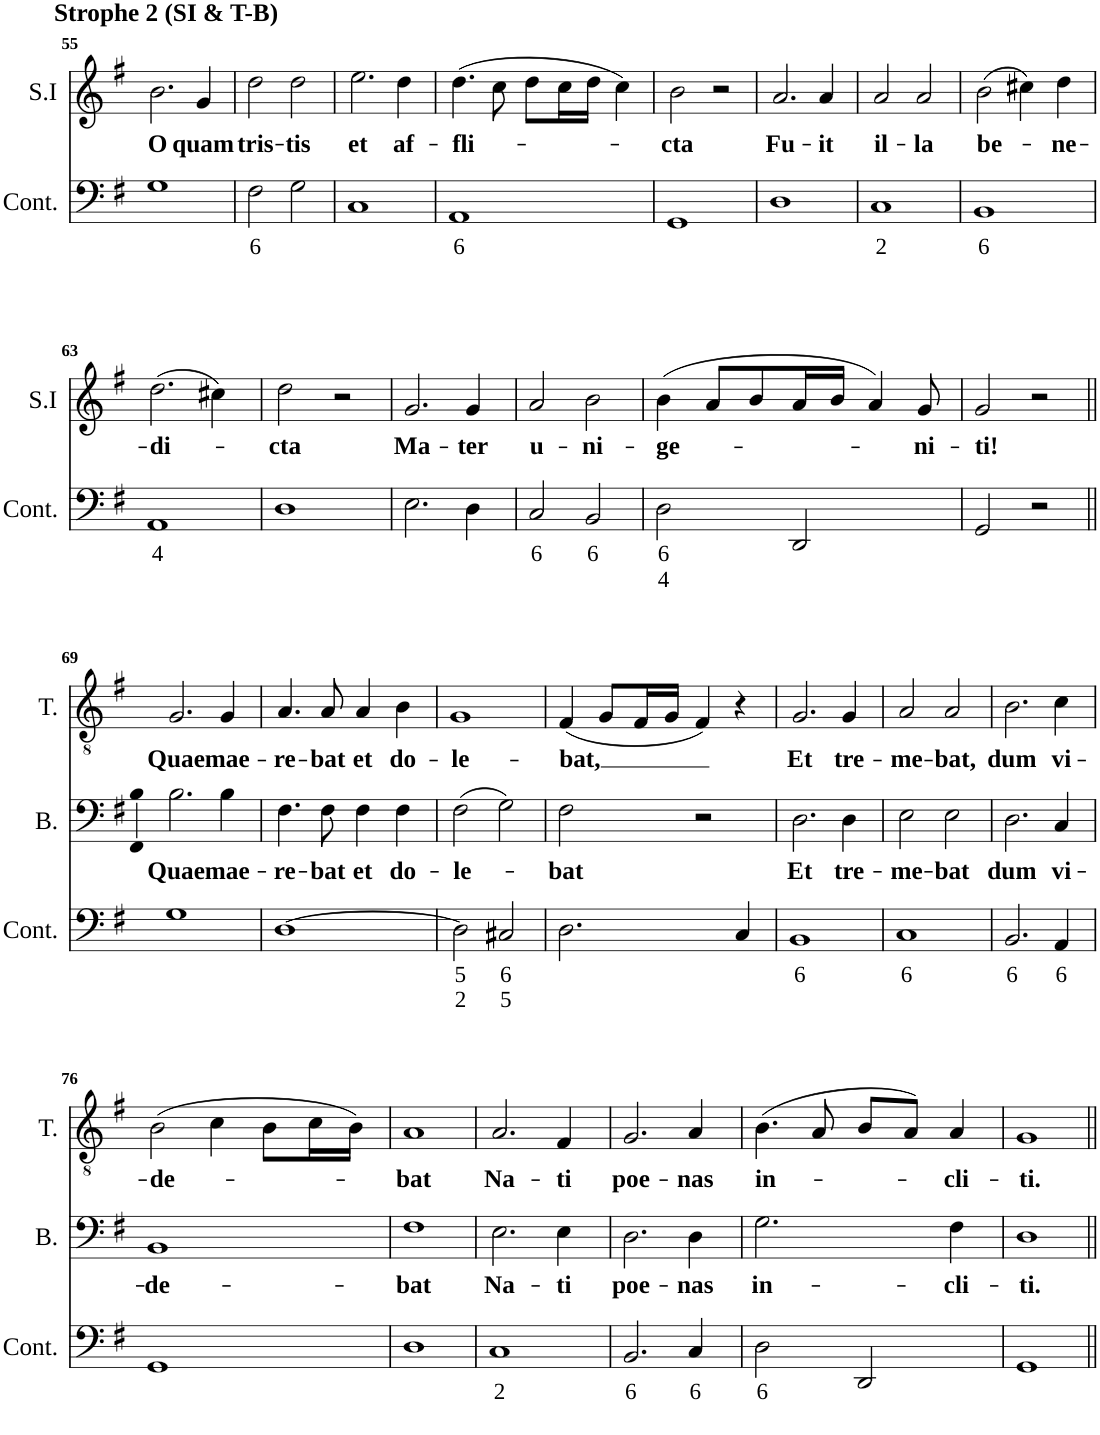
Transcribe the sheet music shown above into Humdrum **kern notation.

**kern	**text	**text	**kern	**text	**kern	**text	**kern	**text
*part4	*part4	*part4	*part3	*part3	*part2	*part2	*part1	*part1
*staff4	*staff4	*staff4	*staff3	*staff3	*staff2	*staff2	*staff1	*staff1
*I"Continuo	*	*	*I"Bass	*	*I"Tenor	*	*I"Soprano I	*
*I'Cont.	*	*	*I'B.	*	*I'T.	*	*I'S.I	*
!!LO:PB:g=z
*clefF4	*	*	*clefF4	*	*clefGv2	*	*clefG2	*
*k[f#]	*	*	*k[f#]	*	*k[f#]	*	*k[f#]	*
*M2/2	*	*	*M2/2	*	*M2/2	*	*M2/2	*
*met(c|)	*	*	*met(c|)	*	*met(c|)	*	*met(c|)	*
=55	=55	=55	=55	=55	=55	=55	=55	=55
!	!	!	!	!	!	!	!LO:TX:a:B:t=Strophe 2 (SI & T-B)	!
!	!	!	!	!	!	!	!	!LO:LY:b
1G	.	.	1r	.	1r	.	2.b\	O
!	!	!	!	!	!	!	!	!LO:LY:b
.	.	.	.	.	.	.	4g/	quam
=56	=56	=56	=56	=56	=56	=56	=56	=56
!	!LO:LY:b	!	!	!	!	!	!	!LO:LY:b
2F#\	6	.	1r	.	1r	.	2dd\	tris-
!	!	!	!	!	!	!	!	!LO:LY:b
2G\	.	.	.	.	.	.	2dd\	-tis
=57	=57	=57	=57	=57	=57	=57	=57	=57
!	!	!	!	!	!	!	!	!LO:LY:b
1C	.	.	1r	.	1r	.	2.ee\	et
!	!	!	!	!	!	!	!	!LO:LY:b
.	.	.	.	.	.	.	4dd\	af-
=58	=58	=58	=58	=58	=58	=58	=58	=58
!	!LO:LY:b	!	!	!	!	!	!	!LO:LY:b
1AA	6	.	1r	.	1r	.	(4.dd\	-fli-
.	.	.	.	.	.	.	8cc\	.
.	.	.	.	.	.	.	8dd\L	.
.	.	.	.	.	.	.	16cc\L	.
.	.	.	.	.	.	.	16dd\JJ	.
.	.	.	.	.	.	.	4cc\)	.
=59	=59	=59	=59	=59	=59	=59	=59	=59
!	!	!	!	!	!	!	!	!LO:LY:b
1GG	.	.	1r	.	1r	.	2b\	-cta
.	.	.	.	.	.	.	2r	.
=60	=60	=60	=60	=60	=60	=60	=60	=60
!	!	!	!	!	!	!	!	!LO:LY:b
1D	.	.	1r	.	1r	.	2.a/	Fu-
!	!	!	!	!	!	!	!	!LO:LY:b
.	.	.	.	.	.	.	4a/	-it
=61	=61	=61	=61	=61	=61	=61	=61	=61
!	!LO:LY:b	!	!	!	!	!	!	!LO:LY:b
1C	2	.	1r	.	1r	.	2a/	il-
!	!	!	!	!	!	!	!	!LO:LY:b
.	.	.	.	.	.	.	2a/	-la
=62	=62	=62	=62	=62	=62	=62	=62	=62
!	!LO:LY:b	!	!	!	!	!	!	!LO:LY:b
1BB	6	.	1r	.	1r	.	(2b\	be-
.	.	.	.	.	.	.	4cc#X\)	.
!	!	!	!	!	!	!	!	!LO:LY:b
.	.	.	.	.	.	.	4dd\	-ne-
!!LO:LB:g=z
=63	=63	=63	=63	=63	=63	=63	=63	=63
!	!LO:LY:b	!	!	!	!	!	!	!LO:LY:b
1AA	4	.	1r	.	1r	.	(2.dd\	-di-
.	.	.	.	.	.	.	4cc#X\)	.
=64	=64	=64	=64	=64	=64	=64	=64	=64
!	!	!	!	!	!	!	!	!LO:LY:b
1D	.	.	1r	.	1r	.	2dd\	-cta
.	.	.	.	.	.	.	2r	.
=65	=65	=65	=65	=65	=65	=65	=65	=65
!	!	!	!	!	!	!	!	!LO:LY:b
2.E\	.	.	1r	.	1r	.	2.g/	Ma-
!	!	!	!	!	!	!	!	!LO:LY:b
4D\	.	.	.	.	.	.	4g/	-ter
=66	=66	=66	=66	=66	=66	=66	=66	=66
!	!LO:LY:b	!	!	!	!	!	!	!LO:LY:b
2C/	6	.	1r	.	1r	.	2a/	u-
!	!LO:LY:b	!	!	!	!	!	!	!LO:LY:b
2BB/	6	.	.	.	.	.	2b\	-ni-
=67	=67	=67	=67	=67	=67	=67	=67	=67
!	!LO:LY:b	!LO:LY:b	!	!	!	!	!	!LO:LY:b
2D\	6	4	1r	.	1r	.	(4b\	-ge-
.	.	.	.	.	.	.	8a/L	.
.	.	.	.	.	.	.	8b/	.
2DD/	.	.	.	.	.	.	16a/L	.
.	.	.	.	.	.	.	16b/JJ	.
.	.	.	.	.	.	.	4a/)	.
!	!	!	!	!	!	!	!	!LO:LY:b
.	.	.	.	.	.	.	8g/	-ni-
=68	=68	=68	=68	=68	=68	=68	=68	=68
!	!	!	!	!	!	!	!	!LO:LY:b
2GG/	.	.	1r	.	1r	.	2g/	-ti!
2r	.	.	.	.	.	.	2r	.
!!LO:LB:g=z
=69||	=69||	=69||	=69||	=69||	=69||	=69||	=69||	=69||
!	!	!	!	!LO:LY:b	!	!LO:LY:b	!	!
1G	.	.	2.B\	Quae	2.G/	Quae	1r	.
!	!	!	!	!LO:LY:b	!	!LO:LY:b	!	!
.	.	.	4B\	mae-	4G/	mae-	.	.
=70	=70	=70	=70	=70	=70	=70	=70	=70
!	!	!	!	!LO:LY:b	!	!LO:LY:b	!	!
[1D	.	.	4.F#\	-re-	4.A/	-re-	1r	.
!	!	!	!	!LO:LY:b	!	!LO:LY:b	!	!
.	.	.	8F#\	-bat	8A/	-bat	.	.
!	!	!	!	!LO:LY:b	!	!LO:LY:b	!	!
.	.	.	4F#\	et	4A/	et	.	.
!	!	!	!	!LO:LY:b	!	!LO:LY:b	!	!
.	.	.	4F#\	do-	4B\	do-	.	.
=71	=71	=71	=71	=71	=71	=71	=71	=71
!	!LO:LY:b	!LO:LY:b	!	!LO:LY:b	!	!LO:LY:b	!	!
2D\]	5	2	(2F#\	-le-	1G	-le-	1r	.
!	!LO:LY:b	!LO:LY:b	!	!	!	!	!	!
2C#X/	6	5	2G\)	.	.	.	.	.
=72	=72	=72	=72	=72	=72	=72	=72	=72
!	!	!	!	!LO:LY:b	!	!LO:LY:b	!	!
2.D\	.	.	2F#\	-bat	(4F#/	-bat,	1r	.
.	.	.	.	.	8G/L	.	.	.
.	.	.	.	.	16F#/L	.	.	.
.	.	.	.	.	16G/JJ	.	.	.
.	.	.	2r	.	4F#/)	.	.	.
4C/	.	.	.	.	4r	.	.	.
=73	=73	=73	=73	=73	=73	=73	=73	=73
!	!LO:LY:b	!	!	!LO:LY:b	!	!LO:LY:b	!	!
1BB	6	.	2.D\	Et	2.G/	Et	1r	.
!	!	!	!	!LO:LY:b	!	!LO:LY:b	!	!
.	.	.	4D\	tre-	4G/	tre-	.	.
=74	=74	=74	=74	=74	=74	=74	=74	=74
!	!LO:LY:b	!	!	!LO:LY:b	!	!LO:LY:b	!	!
1C	6	.	2E\	-me-	2A/	-me-	1r	.
!	!	!	!	!LO:LY:b	!	!LO:LY:b	!	!
.	.	.	2E\	-bat	2A/	-bat,	.	.
=75	=75	=75	=75	=75	=75	=75	=75	=75
!	!LO:LY:b	!	!	!LO:LY:b	!	!LO:LY:b	!	!
2.BB/	6	.	2.D\	dum	2.B\	dum	1r	.
!	!LO:LY:b	!	!	!LO:LY:b	!	!LO:LY:b	!	!
4AA/	6	.	4C/	vi-	4c\	vi-	.	.
!!LO:LB:g=z
=76	=76	=76	=76	=76	=76	=76	=76	=76
!	!	!	!	!LO:LY:b	!	!LO:LY:b	!	!
1GG	.	.	1BB	-de-	(2B\	-de-	1r	.
.	.	.	.	.	4c\	.	.	.
.	.	.	.	.	8B\L	.	.	.
.	.	.	.	.	16c\L	.	.	.
.	.	.	.	.	16B\JJ)	.	.	.
=77	=77	=77	=77	=77	=77	=77	=77	=77
!	!	!	!	!LO:LY:b	!	!LO:LY:b	!	!
1D	.	.	1F#	-bat	1A	-bat	1r	.
=78	=78	=78	=78	=78	=78	=78	=78	=78
!	!LO:LY:b	!	!	!LO:LY:b	!	!LO:LY:b	!	!
1C	2	.	2.E\	Na-	2.A/	Na-	1r	.
!	!	!	!	!LO:LY:b	!	!LO:LY:b	!	!
.	.	.	4E\	-ti	4F#/	-ti	.	.
=79	=79	=79	=79	=79	=79	=79	=79	=79
!	!LO:LY:b	!	!	!LO:LY:b	!	!LO:LY:b	!	!
2.BB/	6	.	2.D\	poe-	2.G/	poe-	1r	.
!	!LO:LY:b	!	!	!LO:LY:b	!	!LO:LY:b	!	!
4C/	6	.	4D\	-nas	4A/	-nas	.	.
=80	=80	=80	=80	=80	=80	=80	=80	=80
!	!LO:LY:b	!	!	!LO:LY:b	!	!LO:LY:b	!	!
2D\	6	.	2.G\	in-	(4.B\	in-	1r	.
.	.	.	.	.	8A/	.	.	.
2DD/	.	.	.	.	8B/L	.	.	.
.	.	.	.	.	8A/J)	.	.	.
!	!	!	!	!LO:LY:b	!	!LO:LY:b	!	!
.	.	.	4F#\	-cli-	4A/	-cli-	.	.
=81	=81	=81	=81	=81	=81	=81	=81	=81
!	!	!	!	!LO:LY:b	!	!LO:LY:b	!	!
1GG	.	.	1D	-ti.	1G	-ti.	1r	.
=||	=||	=||	=||	=||	=||	=||	=||	=||
*-	*-	*-	*-	*-	*-	*-	*-	*-
